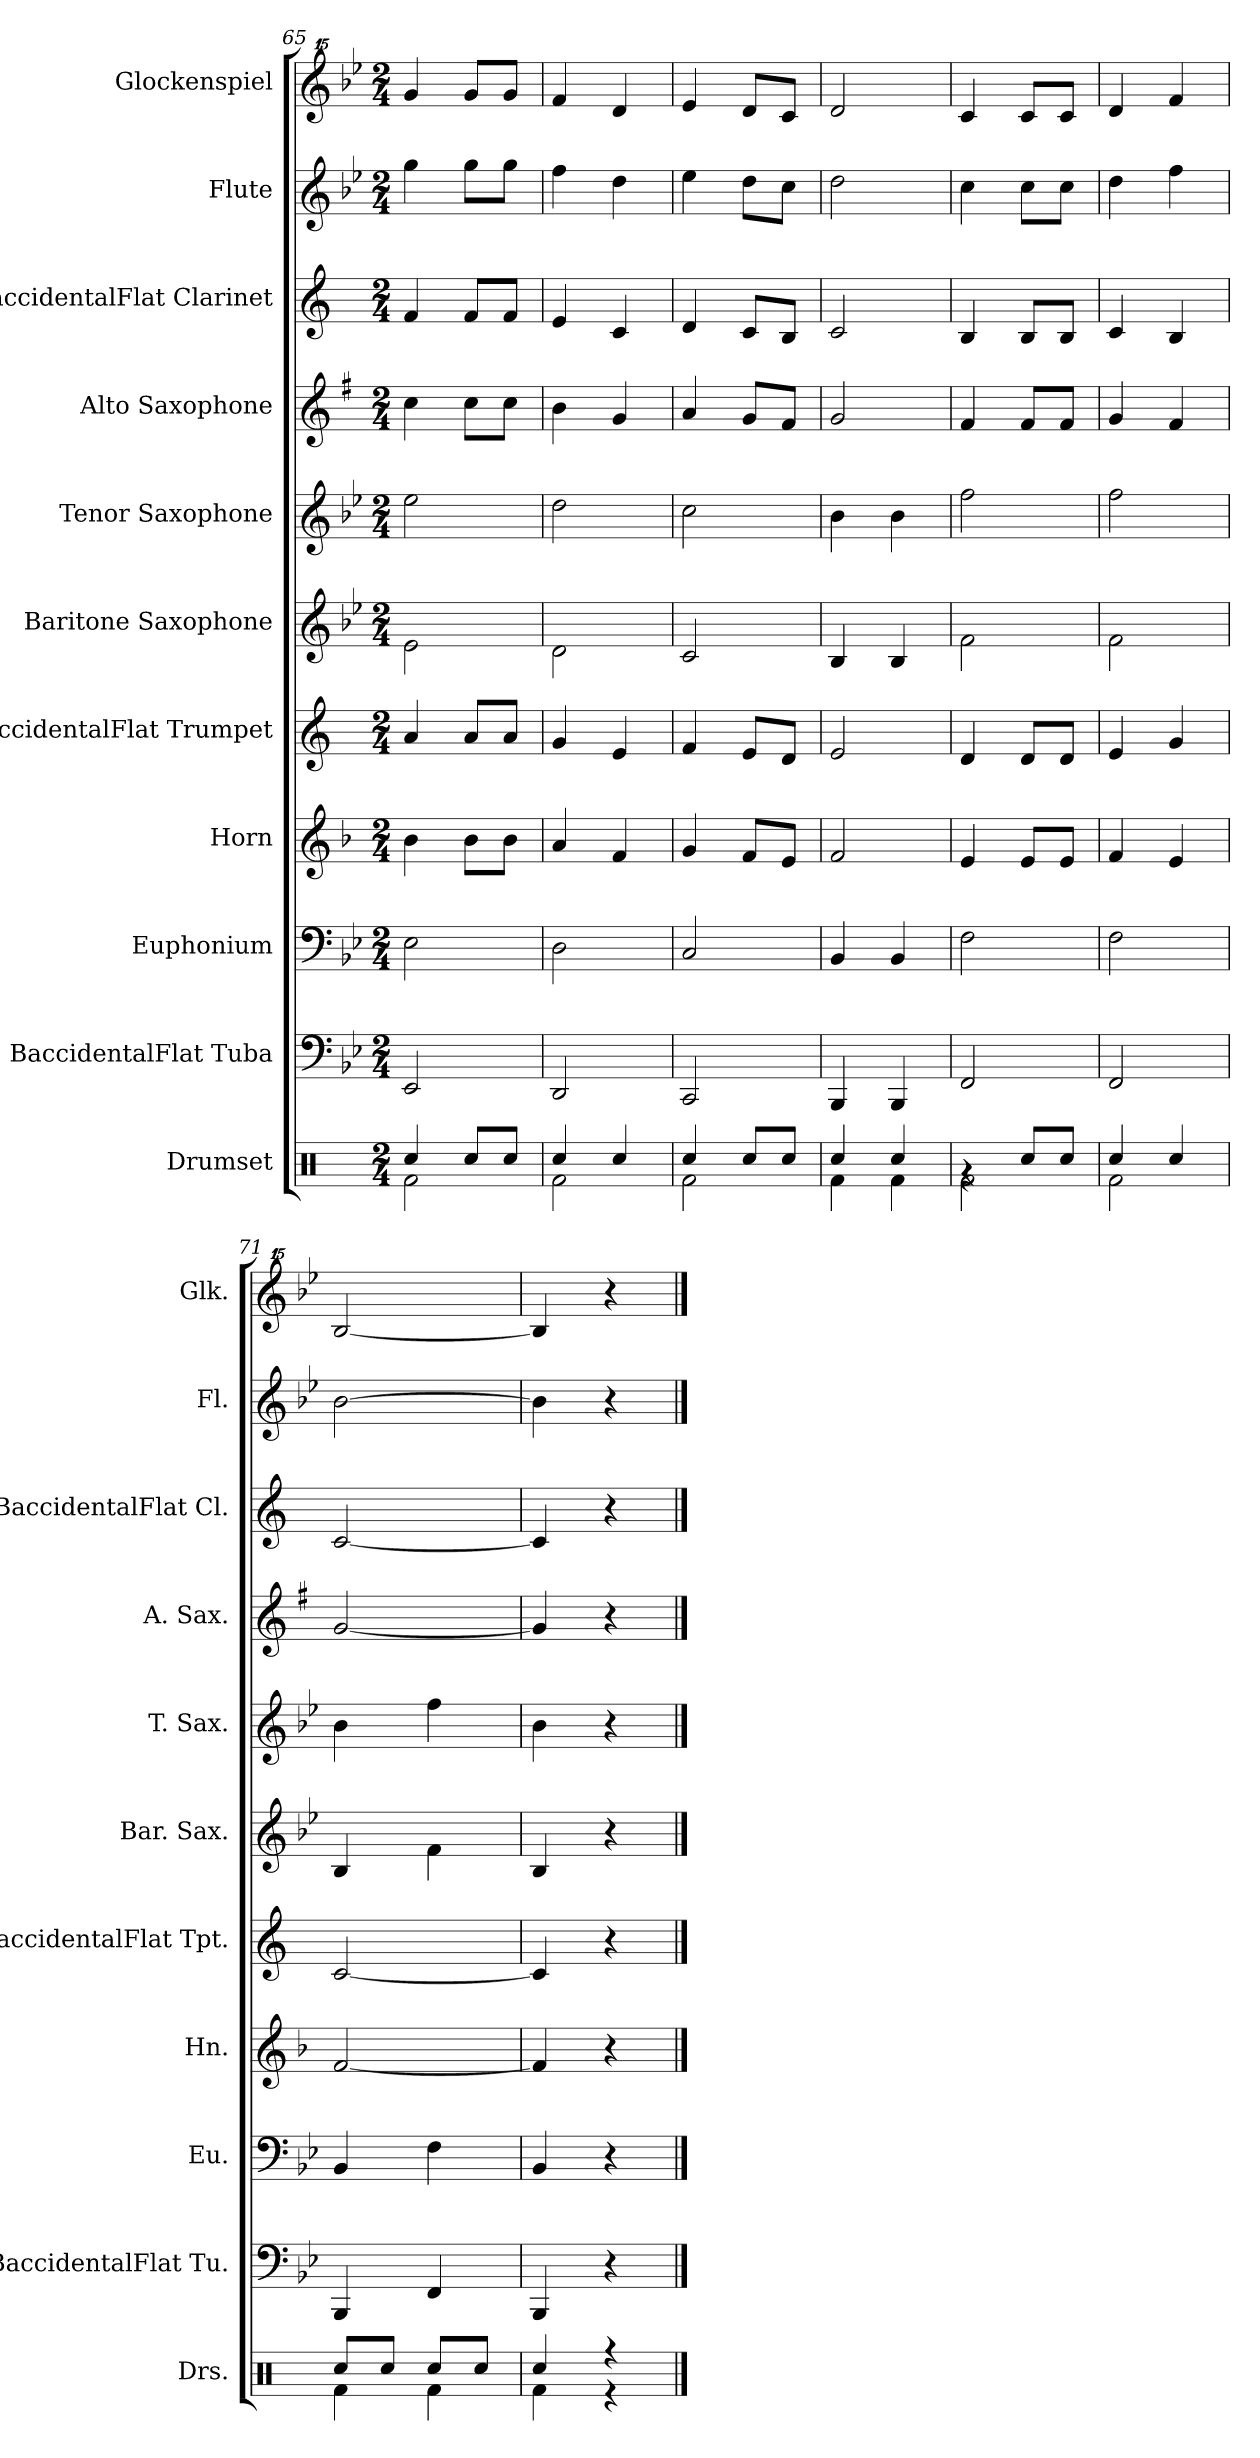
**kern	**kern	**kern	**kern	**kern	**kern	**kern	**kern	**kern	**kern	**kern
*part11	*part10	*part9	*part8	*part7	*part6	*part5	*part4	*part3	*part2	*part1
*staff11	*staff10	*staff9	*staff8	*staff7	*staff6	*staff5	*staff4	*staff3	*staff2	*staff1
*I"Drumset	*I"BaccidentalFlat Tuba	*I"Euphonium	*I"Horn	*I"BaccidentalFlat Trumpet	*I"Baritone Saxophone	*I"Tenor Saxophone	*I"Alto Saxophone	*I"BaccidentalFlat Clarinet	*I"Flute	*I"Glockenspiel
*I'Drs.	*I'BaccidentalFlat Tu.	*I'Eu.	*I'Hn.	*I'BaccidentalFlat Tpt.	*I'Bar. Sax.	*I'T. Sax.	*I'A. Sax.	*I'BaccidentalFlat Cl.	*I'Fl.	*I'Glk.
!!LO:PB:g=z
*clefX	*clefF4	*clefF4	*clefG2	*clefG2	*clefG2	*clefG2	*clefG2	*clefG2	*clefG2	*clefG^^2
*	*	*	*ITrd4c7	*ITrd1c2	*ITrd12c21	*ITrd8c14	*ITrd5c9	*ITrd1c2	*	*
*k[]	*k[b-e-]	*k[b-e-]	*k[b-e-]	*k[b-e-]	*k[b-e-]	*k[b-e-]	*k[b-e-]	*k[b-e-]	*k[b-e-]	*k[b-e-]
*M2/4	*M2/4	*M2/4	*M2/4	*M2/4	*M2/4	*M2/4	*M2/4	*M2/4	*M2/4	*M2/4
=65	=65	=65	=65	=65	=65	=65	=65	=65	=65	=65
*^	*	*	*	*	*	*	*	*	*	*
4Rcc/	2Rf\	2EE-/	2E-\	4e-\	4g/	2E-\	2e-\	4e-\	4e-/	4gg\	4ggg/
8Rcc/L	.	.	.	8e-\L	8g/L	.	.	8e-\L	8e-/L	8gg\L	8ggg/L
8Rcc/J	.	.	.	8e-\J	8g/J	.	.	8e-\J	8e-/J	8gg\J	8ggg/J
=66	=66	=66	=66	=66	=66	=66	=66	=66	=66	=66	=66
4Rcc/	2Rf\	2DD/	2D\	4d/	4f/	2D\	2d\	4d\	4d/	4ff\	4fff/
4Rcc/	.	.	.	4B-/	4d/	.	.	4B-/	4B-/	4dd\	4ddd/
=67	=67	=67	=67	=67	=67	=67	=67	=67	=67	=67	=67
4Rcc/	2Rf\	2CC/	2C/	4c/	4e-/	2C/	2c\	4c/	4c/	4ee-\	4eee-/
8Rcc/L	.	.	.	8B-/L	8d/L	.	.	8B-/L	8B-/L	8dd\L	8ddd/L
8Rcc/J	.	.	.	8A/J	8c/J	.	.	8A/J	8A/J	8cc\J	8ccc/J
=68	=68	=68	=68	=68	=68	=68	=68	=68	=68	=68	=68
4Rcc/	4Rf\	4BBB-/	4BB-/	2B-/	2d/	4BB-/	4B-\	2B-/	2B-/	2dd\	2ddd/
4Rcc/	4Rf\	4BBB-/	4BB-/	.	.	4BB-/	4B-\	.	.	.	.
=69	=69	=69	=69	=69	=69	=69	=69	=69	=69	=69	=69
4rg	2Rf\	2FF/	2F\	4A/	4c/	2F\	2f\	4A/	4A/	4cc\	4ccc/
8Rcc/L	.	.	.	8A/L	8c/L	.	.	8A/L	8A/L	8cc\L	8ccc/L
8Rcc/J	.	.	.	8A/J	8c/J	.	.	8A/J	8A/J	8cc\J	8ccc/J
=70	=70	=70	=70	=70	=70	=70	=70	=70	=70	=70	=70
4Rcc/	2Rf\	2FF/	2F\	4B-/	4d/	2F\	2f\	4B-/	4B-/	4dd\	4ddd/
4Rcc/	.	.	.	4A/	4f/	.	.	4A/	4A/	4ff\	4fff/
=71	=71	=71	=71	=71	=71	=71	=71	=71	=71	=71	=71
8Rcc/L	4Rf\	4BBB-/	4BB-/	[2B-/	[2B-/	4BB-/	4B-\	[2B-/	[2B-/	[2b-\	[2bb-/
8Rcc/J	.	.	.	.	.	.	.	.	.	.	.
8Rcc/L	4Rf\	4FF/	4F\	.	.	4F\	4f\	.	.	.	.
8Rcc/J	.	.	.	.	.	.	.	.	.	.	.
=72	=72	=72	=72	=72	=72	=72	=72	=72	=72	=72	=72
4Rcc/	4Rf\	4BBB-/	4BB-/	4B-/]	4B-/]	4BB-/	4B-\	4B-/]	4B-/]	4b-\]	4bb-/]
4r	4r	4r	4r	4r	4r	4r	4r	4r	4r	4r	4r
*v	*v	*	*	*	*	*	*	*	*	*	*
==	==	==	==	==	==	==	==	==	==	==
*-	*-	*-	*-	*-	*-	*-	*-	*-	*-	*-
